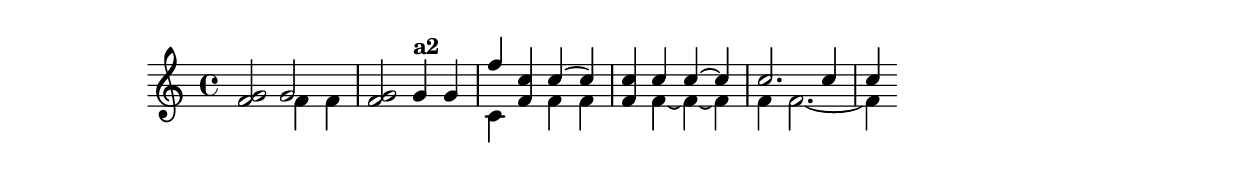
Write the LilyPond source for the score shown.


\header {
    texidoc ="The new part combiner stays apart from:
@itemize @bullet
@item different durations,
@item different articulations (taking into account only slur/beam/tie), and
@item wide pitch ranges.
@end itemize
"
    }

\version "2.3.16"

vone =  \relative a' { g2 g    g  g4 g f' c c( c) c c  c ~ c
			     c2. c4   c
			 }
vtwo =  \relative a' { f2 f4 f f2 g4 g c, f f  f  f f~ f ~ f
			     f4 f2. ~ f4

			 }

\score {
   \partcombine \vone \vtwo
   \paper { raggedright = ##t } 
}
 
